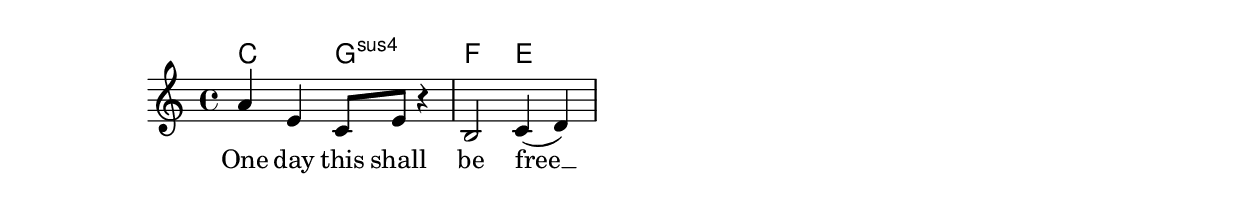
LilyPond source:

%% Do not edit this file; it is auto-generated from LSR http://lsr.dsi.unimi.it
%% This file is in the public domain.
\version "2.13.1"

\header {
  lsrtags = "chords"

%% Translation of GIT committish: 7e2910d2bc6167b10cfe328eb17a5f710f2a515a
  texidoces = "
Al juntar nombres de acorde en cifrado americano, melodía y letra,
obtenemos una hoja guía de acordes o «lead sheet»:

"
  doctitlees = "Hoja guía de acordes o «lead sheet» sencilla"

%% Translation of GIT committish: 33f623301a41fcc53efadf96bca1c72834763415
 texidocde = "
Ein Liedblatt besteht aus Akkordbezeichnungen, einer Melodie und dem Liedtext:

"
  doctitlede = "Ein einfaches Liedblatt"

  texidoc = "
When put together, chord names, a melody, and lyrics form a lead sheet:

"
  doctitle = "Simple lead sheet"
} % begin verbatim

<<
  \chords { c2 g:sus4 f e }
  \relative c'' {
    a4 e c8 e r4
    b2 c4( d)
  }
  \addlyrics { One day this shall be free __ }
>>
